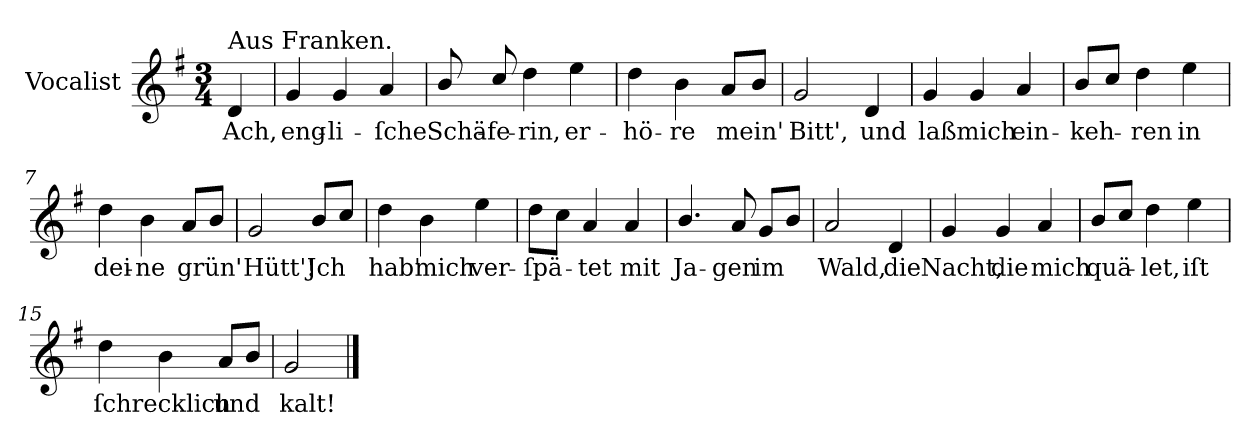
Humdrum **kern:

**kern	**text
*part1	*part1
*staff1	*staff1
*I"Vocalist	*
*k[f#]	*
*G:	*
*M3/4	*
=	=
!LO:TX:a:t=Aus Franken.	!
4d	Ach,
=1	=1
4g	eng-
4g	-li-
4a	-ſche
=2	=2
8b/	Schä-
8cc/	-fe-
4dd	-rin,
4ee	er-
=3	=3
4dd	-hö-
4b	-re
8aL	mein'
8bJ	.
=4	=4
2g	Bitt',
4d	und
=5	=5
4g	laß
4g	mich
4a	ein-
=6	=6
8b/L	-keh-
8ccJ	.
4dd	-ren
4ee	in
=7	=7
4dd	dei-
4b	-ne
8aL	grün'
8bJ	.
=8	=8
2g	Hütt'!
8b/L	Jch
8ccJ	.
=9	=9
4dd	hab'
4b	mich
4ee	ver-
=10	=10
8ddL	-ſpä-
8ccJ	.
4a	-tet
4a	mit
=11	=11
4.b/	Ja-
8a	-gen
8gL	im
8bJ	.
=12	=12
2a	Wald,
4d	die
=13	=13
4g	Nacht,
4g	die
4a	mich
=14	=14
8b/L	quä-
8ccJ	.
4dd	-let,
4ee	iſt
=15	=15
4dd	ſchrecklich
4b	.
8aL	und
8bJ	.
=16	=16
2g	kalt!
==	==
*-	*-
